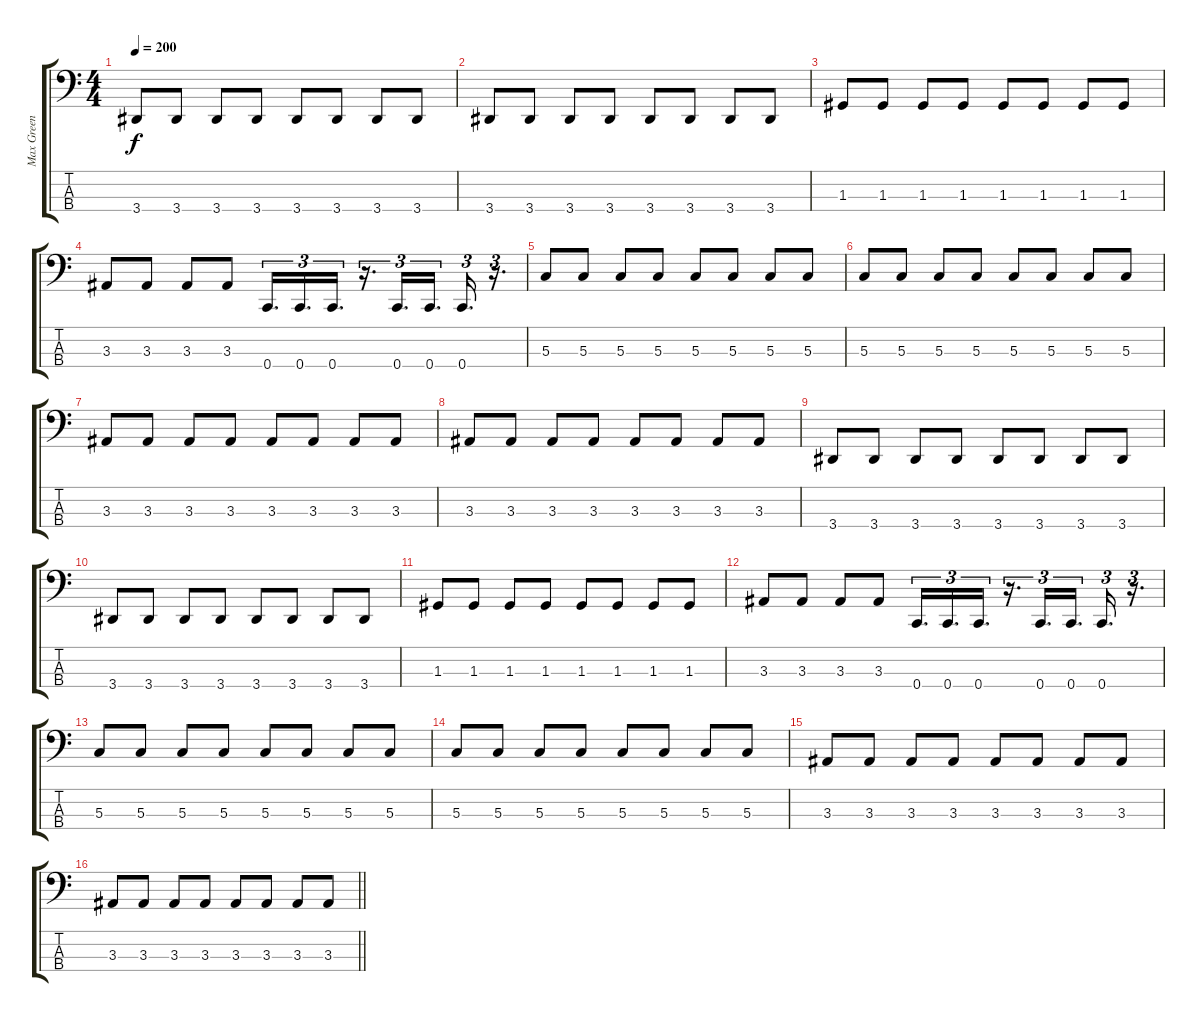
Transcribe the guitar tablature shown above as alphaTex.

\track ("Max Green - Bass" "Max Green ") {instrument electricbasspick}
\staff {score tabs}
\tuning (F2 C2 G1 C1) {hide}
\ts (4 4)
\tempo 200
\clef f4
\ks c
3.4.8{dy f} 3.4.8 3.4.8 3.4.8 3.4.8 3.4.8 3.4.8 3.4.8 |
3.4.8 3.4.8 3.4.8 3.4.8 3.4.8 3.4.8 3.4.8 3.4.8 |
1.3.8 1.3.8 1.3.8 1.3.8 1.3.8 1.3.8 1.3.8 1.3.8 |
3.3.8 3.3.8 3.3.8 3.3.8 0.4.16{d tu (3 2)} 0.4.16{d tu (3 2)} 0.4.16{d tu (3 2)} r.16{d tu (3 2)} 0.4.16{d tu (3 2)} 0.4.16{d tu (3 2)} 0.4.16{d tu (3 2)} r.16{d tu (3 2)} |
5.3.8 5.3.8 5.3.8 5.3.8 5.3.8 5.3.8 5.3.8 5.3.8 |
5.3.8 5.3.8 5.3.8 5.3.8 5.3.8 5.3.8 5.3.8 5.3.8 |
3.3.8 3.3.8 3.3.8 3.3.8 3.3.8 3.3.8 3.3.8 3.3.8 |
3.3.8 3.3.8 3.3.8 3.3.8 3.3.8 3.3.8 3.3.8 3.3.8 |
3.4.8 3.4.8 3.4.8 3.4.8 3.4.8 3.4.8 3.4.8 3.4.8 |
3.4.8 3.4.8 3.4.8 3.4.8 3.4.8 3.4.8 3.4.8 3.4.8 |
1.3.8 1.3.8 1.3.8 1.3.8 1.3.8 1.3.8 1.3.8 1.3.8 |
3.3.8 3.3.8 3.3.8 3.3.8 0.4.16{d tu (3 2)} 0.4.16{d tu (3 2)} 0.4.16{d tu (3 2)} r.16{d tu (3 2)} 0.4.16{d tu (3 2)} 0.4.16{d tu (3 2)} 0.4.16{d tu (3 2)} r.16{d tu (3 2)} |
5.3.8 5.3.8 5.3.8 5.3.8 5.3.8 5.3.8 5.3.8 5.3.8 |
5.3.8 5.3.8 5.3.8 5.3.8 5.3.8 5.3.8 5.3.8 5.3.8 |
3.3.8 3.3.8 3.3.8 3.3.8 3.3.8 3.3.8 3.3.8 3.3.8 |
\barLineRight lightlight
3.3.8 3.3.8 3.3.8 3.3.8 3.3.8 3.3.8 3.3.8 3.3.8
